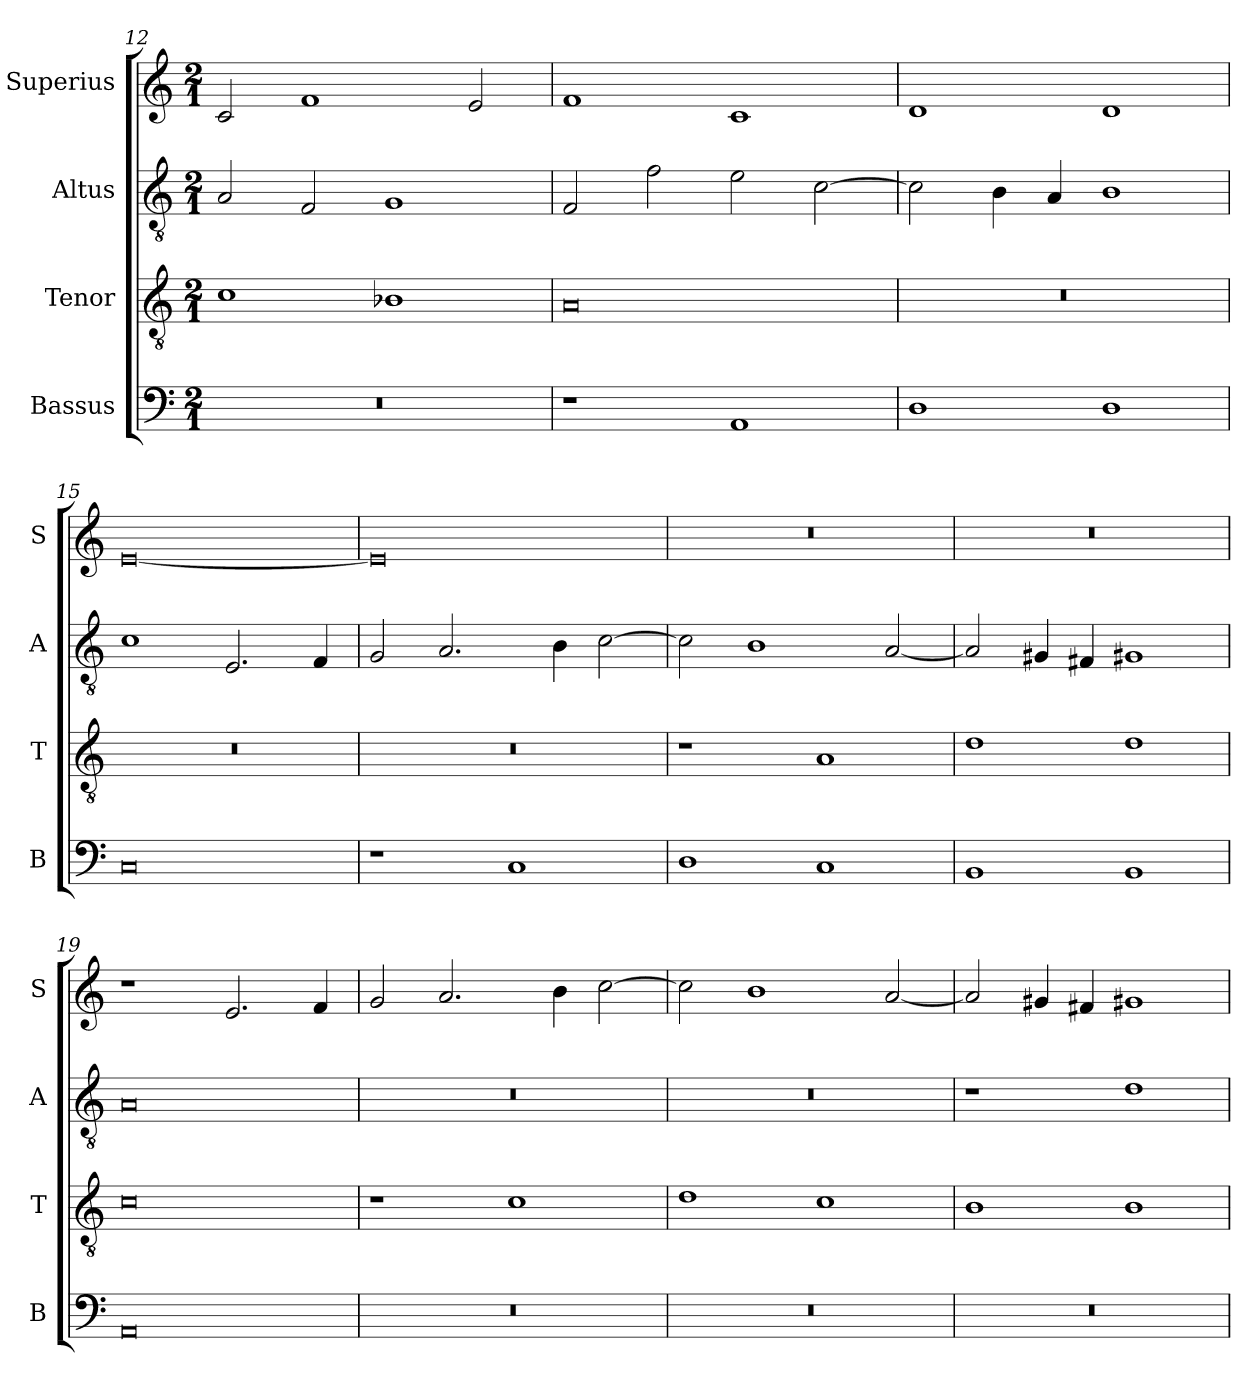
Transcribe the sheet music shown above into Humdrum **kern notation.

**kern	**kern	**kern	**kern
*part4	*part3	*part2	*part1
*staff4	*staff3	*staff2	*staff1
*I"Bassus	*I"Tenor	*I"Altus	*I"Superius
*I'B	*I'T	*I'A	*I'S
*clefF4	*clefGv2	*clefGv2	*clefG2
*k[]	*k[]	*k[]	*k[]
*M2/1	*M2/1	*M2/1	*M2/1
=12	=12	=12	=12
0r	1c	2A/	2c/
.	.	2F/	1f
.	1B-X	1G	.
.	.	.	2e/
=13	=13	=13	=13
1r	0A	2F/	1f
.	.	2f\	.
1AA	.	2e\	1c
.	.	[2c\	.
=14	=14	=14	=14
1D	0r	2c\]	1d
.	.	4B\	.
.	.	4A/	.
1D	.	1B	1d
=15	=15	=15	=15
0C	0r	1c	[0e
.	.	2.E/	.
.	.	4F/	.
=16	=16	=16	=16
1r	0r	2G/	0e]
.	.	2.A/	.
1C	.	.	.
.	.	4B\	.
.	.	[2c\	.
=17	=17	=17	=17
1D	1r	2c\]	0r
.	.	1B	.
1C	1A	.	.
.	.	[2A/	.
=18	=18	=18	=18
1BB	1d	2A/]	0r
.	.	4G#X/	.
.	.	4F#X/	.
1BB	1d	1G#X	.
=19	=19	=19	=19
0AA	0c	0A	1r
.	.	.	2.e/
.	.	.	4f/
=20	=20	=20	=20
0r	1r	0r	2g/
.	.	.	2.a/
.	1c	.	.
.	.	.	4b\
.	.	.	[2cc\
=21	=21	=21	=21
0r	1d	0r	2cc\]
.	.	.	1b
.	1c	.	.
.	.	.	[2a/
=22	=22	=22	=22
0r	1B	1r	2a/]
.	.	.	4g#X/
.	.	.	4f#X/
.	1B	1d	1g#X
=	=	=	=
*-	*-	*-	*-
